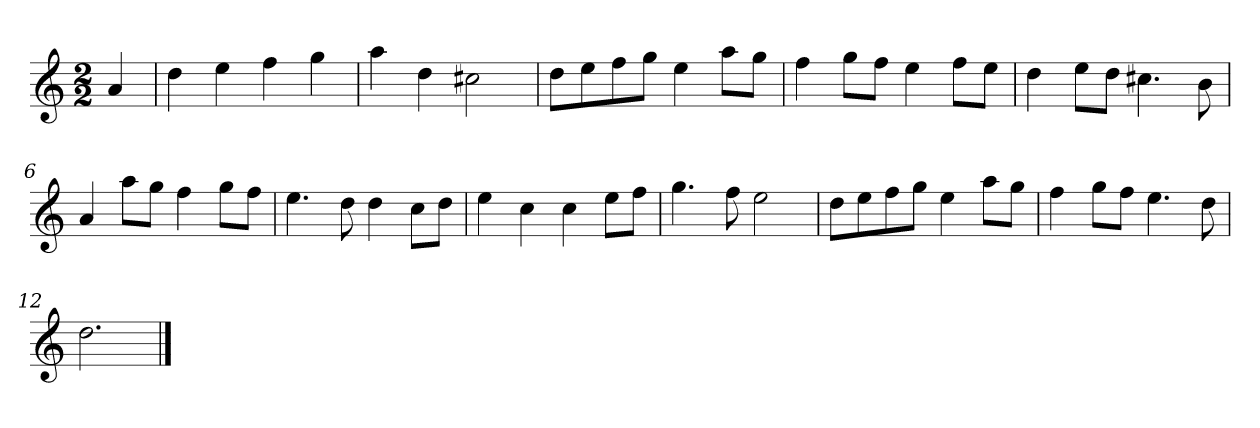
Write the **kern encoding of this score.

**kern
*part1
*staff1
*k[]
*M2/2
*MM120
=
4a
=1
4dd
4ee
4ff
4gg
=2
4aa
4dd
2cc#X
=3
8ddL
8ee
8ff
8ggJ
4ee
8aaL
8ggJ
=4
4ff
8ggL
8ffJ
4ee
8ffL
8eeJ
=5
4dd
8eeL
8ddJ
4.cc#X
8b
=6
4a
8aaL
8ggJ
4ff
8ggL
8ffJ
=7
4.ee
8dd
4dd
8ccL
8ddJ
=8
4ee
4cc
4cc
8eeL
8ffJ
=9
4.gg
8ff
2ee
=10
8ddL
8ee
8ff
8ggJ
4ee
8aaL
8ggJ
=11
4ff
8ggL
8ffJ
4.ee
8dd
=12
2.dd
==
*-
